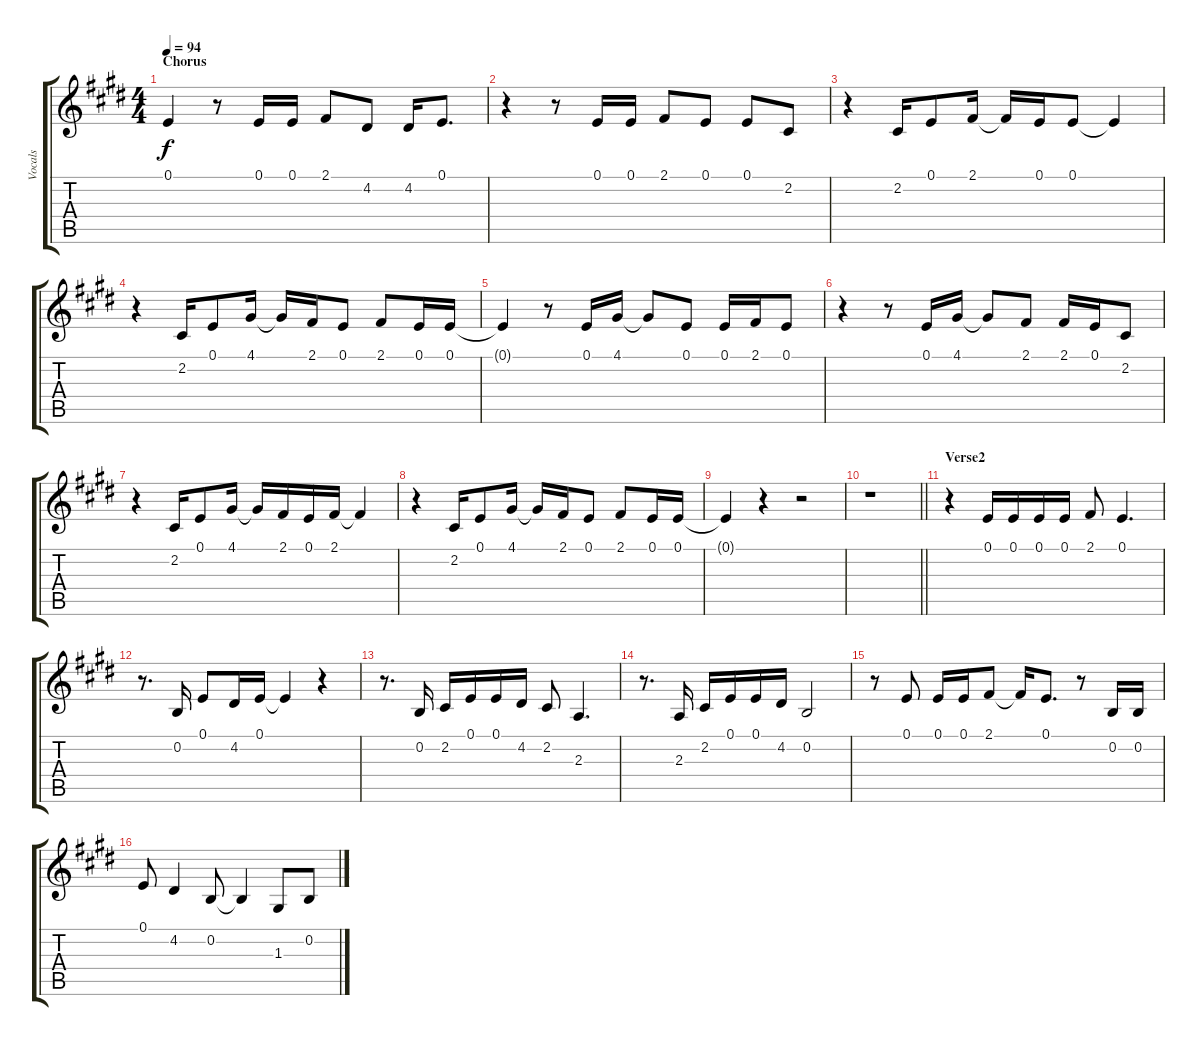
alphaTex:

\track ("Vocals" "Vocals") {instrument lead1square}
\staff {score tabs}
\tuning (E4 B3 G3 D3 A2 E2) {hide}
\ts (4 4)
\section ("" "Chorus")
\tempo 94
\clef g2
\ks e
0.1{t}.4{dy f} r.8 0.1.16 0.1.16 2.1.8 4.2.8 4.2.16 0.1.8{d} |
r.4 r.8 0.1.16 0.1.16 2.1.8 0.1.8 0.1.8 2.2.8 |
r.4 2.2.16 0.1.8 2.1.16 2.1{t}.16 0.1.16 0.1.8 0.1{t}.4 |
r.4 2.2.16 0.1.8 4.1.16 4.1{t}.16 2.1.16 0.1.8 2.1.8 0.1.16 0.1.16 |
0.1{t}.4 r.8 0.1.16 4.1.16 4.1{t}.8 0.1.8 0.1.16 2.1.16 0.1.8 |
r.4 r.8 0.1.16 4.1.16 4.1{t}.8 2.1.8 2.1.16 0.1.16 2.2.8 |
r.4 2.2.16 0.1.8 4.1.16 4.1{t}.16 2.1.16 0.1.16 2.1.16 2.1{t}.4 |
r.4 2.2.16 0.1.8 4.1.16 4.1{t}.16 2.1.16 0.1.8 2.1.8 0.1.16 0.1.16 |
0.1{t}.4 r.4 r.2 |
\barLineRight lightlight
r.1 |
\section ("" "Verse2")
r.4 0.1.16 0.1.16 0.1.16 0.1.16 2.1.8 0.1.4{d} |
r.8{d} 0.2.16 0.1.8 4.2.16 0.1.16 0.1{t}.4 r.4 |
r.8{d} 0.2.16 2.2.16 0.1.16 0.1.16 4.2.16 2.2.8 2.3.4{d} |
r.8{d} 2.3.16 2.2.16 0.1.16 0.1.16 4.2.16 0.2.2 |
r.8 0.1.8 0.1.16 0.1.16 2.1.8 2.1{t}.16 0.1.8{d} r.8 0.2.16 0.2.16 |
0.1.8 4.2.4 0.2.8 0.2{t}.4 1.3.8 0.2.8
